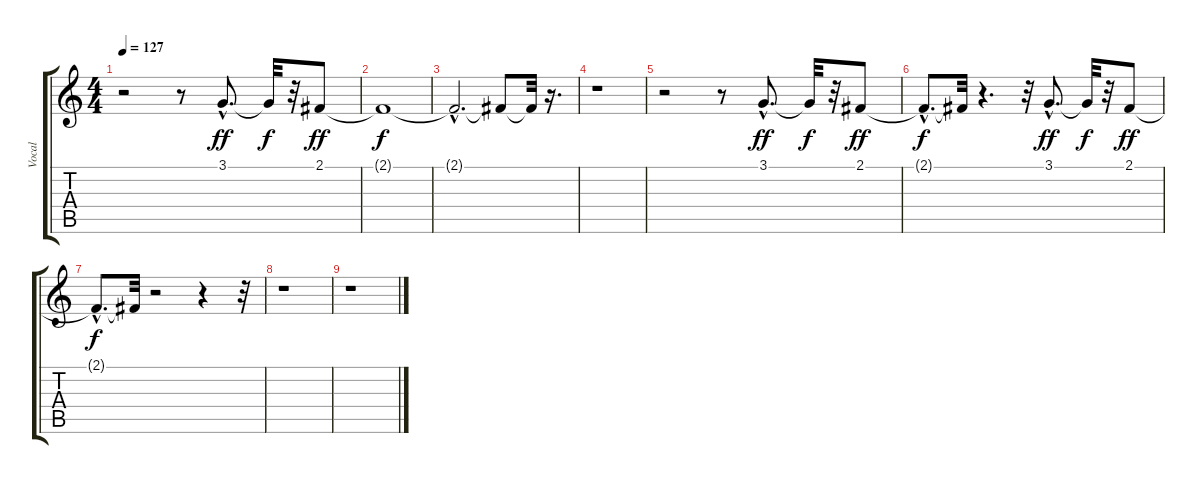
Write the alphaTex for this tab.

\track ("Vocal" "Vocal") {instrument pad7halo}
\staff {score tabs}
\tuning (E4 B3 G3 D3 A2 E2) {hide}
\ts (4 4)
\tempo 127
\clef g2
\ks c
r.2{dy f} r.8 3.1{hac}.8{d dy ff volume 12} 3.1{t}.32{dy f} r.32 2.1.8{dy ff volume 12} |
2.1{t}.1{dy f} |
2.1{hac t}.2{d} 2.1{t}.8 2.1{t}.32 r.16{d} |
r.1 |
r.2 r.8 3.1{hac}.8{d dy ff volume 5} 3.1{t}.32{dy f} r.32 2.1.8{dy ff volume 4} |
2.1{hac t}.8{d dy f} 2.1{t}.32 r.4{d} r.32 3.1{hac}.8{d dy ff volume 3} 3.1{t}.32{dy f} r.32 2.1.8{dy ff volume 2} |
2.1{hac t}.8{d dy f} 2.1{t}.32 r.2 r.4 r.32 |
r.1 |
r.1
